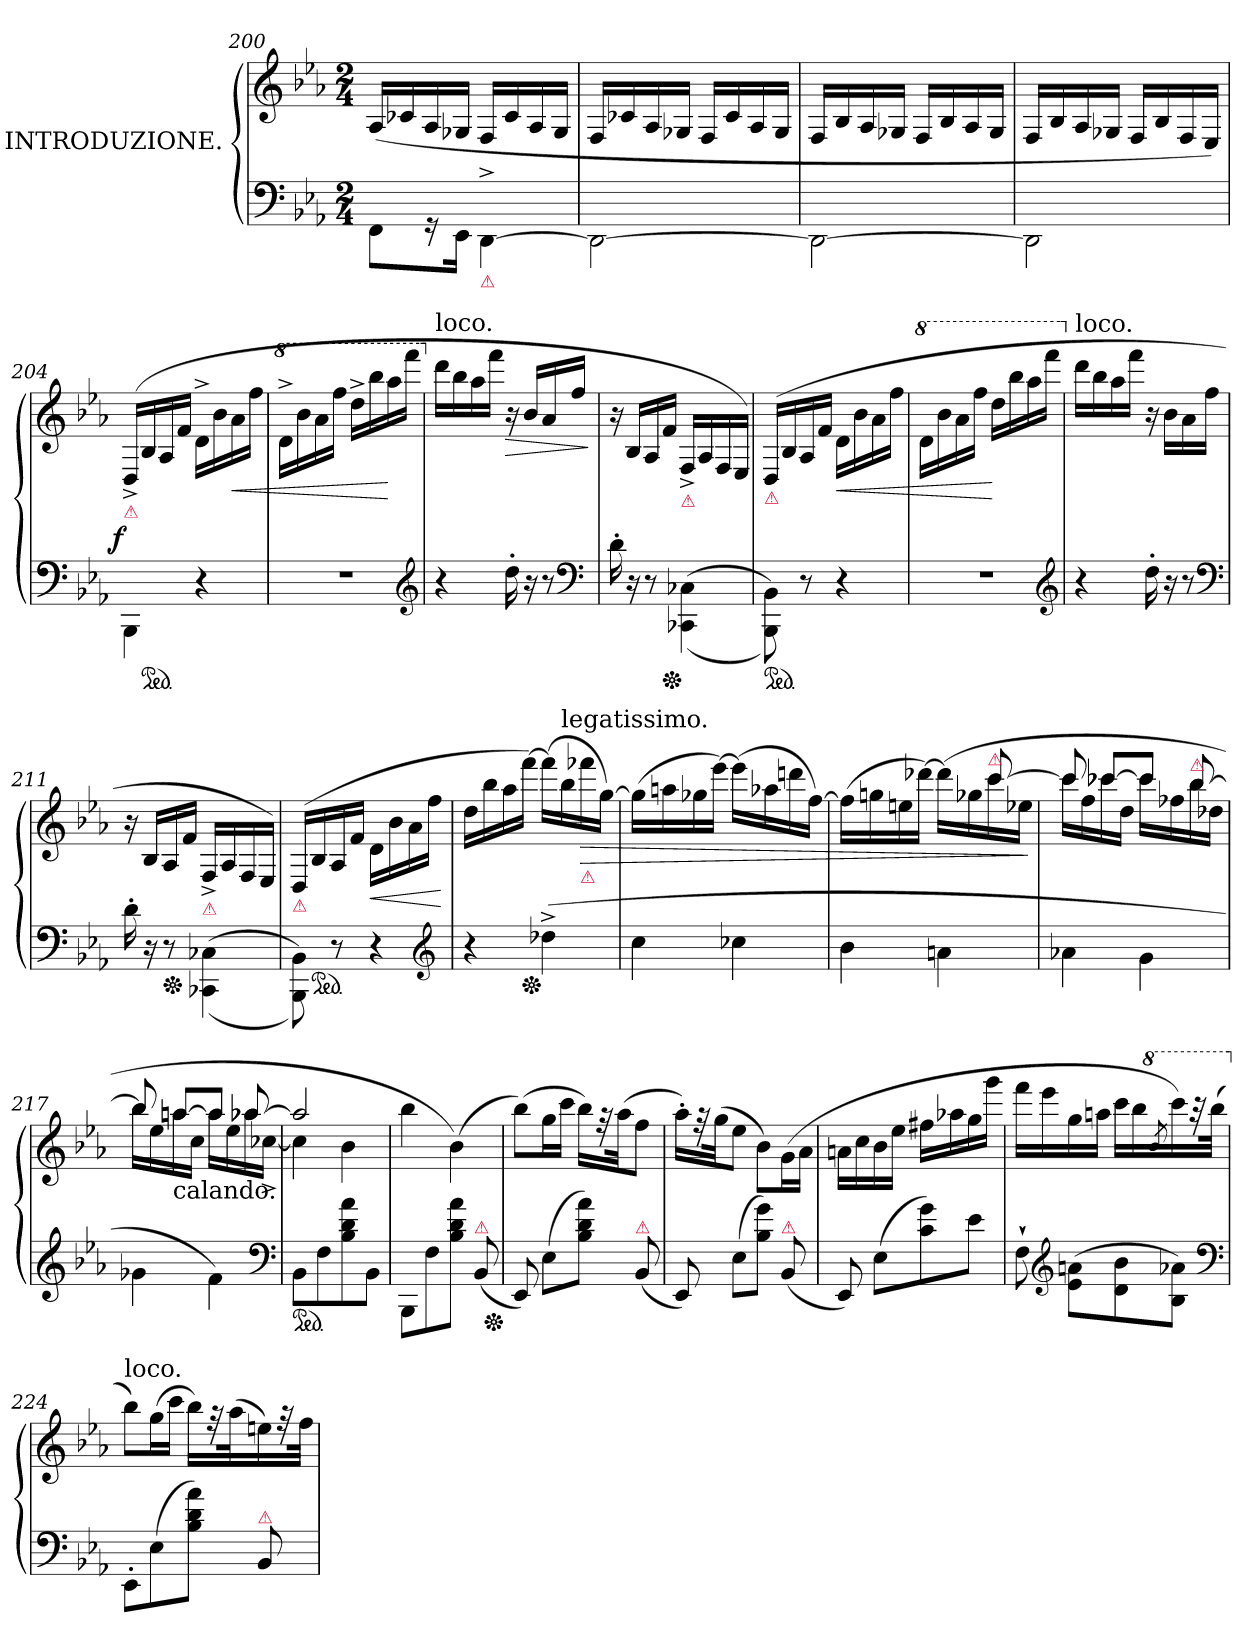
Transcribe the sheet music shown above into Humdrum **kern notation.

**kern	**kern	**dynam
*part1	*part1	*part1
*staff2	*staff1	*staff1/2
*I"INTRODUZIONE.	*	*
*clefF4	*clefG2	*
*k[b-e-a-]	*k[b-e-a-]	*
*M2/4	*M2/4	*
=200	=200	=200
8FF\L	(>16A-/LL	.
.	16c-X	.
16r	16A-/	.
16EE-Jk	16G-XJJ	.
!LO:TX:b:color=crimson:t=⚠	!	!
[<4DD^<\	16F/LL	.
.	16c-/	.
.	16A-/	.
.	16G-/JJ	.
=201	=201	=201
2DD\_<	16F/LL	.
.	16c-X	.
.	16A-/	.
.	16G-XJJ	.
.	16F/LL	.
.	16c-/	.
.	16A-/	.
.	16G-/JJ	.
=202	=202	=202
2DD\_	16F/LL	.
.	16B-/	.
.	16A-/	.
.	16G-XJJ	.
.	16F/LL	.
.	16B-/	.
.	16A-/	.
.	16G-/JJ	.
=203	=203	=203
2DD\]	16F/LL	.
.	16B-/	.
.	16A-/	.
.	16G-XJJ	.
.	16F/LL	.
.	16B-/	.
.	16F/	.
.	16E-/JJ)	.
=204	=204	=204
!	!LO:TX:b:color=crimson:t=⚠	!
!	!	!LO:DY:rj
4BBB-\	(>16D^>/LL	f
*ped	*	*
.	16B-/	.
.	16A-/	.
.	16f\JJ	.
4r	16d^<\LL	.
.	16b-	.
!	!	!LO:HP:b
.	16a-	<
.	16ffJJ	.
=205	=205	=205
*	*8va	*
2rF	16dd^>\LL	.
.	16bb-	.
.	16aa-	.
.	16fffJJ	.
.	16ddd^<\LL	.
.	16bbb-	.
.	16aaa-	[
.	16ffffJJ	.
*clefG2	*	*
=206	=206	=206
*	*X8va	*
!	!LO:TX:a:t=loco.	!
4r	16dddLL	.
.	16bb-	.
.	16aa-	.
.	16fffJJ	.
!	!	!LO:HP:b
16dd'>	16r	>
16r	16b-/LL	.
8r	16a-	.
.	16ffJJ	.
*clefF4	*	*
.	.	]
=207	=207	=207
16d'>	16r	.
16r	16B-/LL	.
8r	16A-/	.
*Xped	*	*
.	16f/JJ	.
!	!LO:TX:b:color=crimson:t=⚠	!
(<(<4CC-X\ 4C-X\	16F^>/LL	.
.	16A-/	.
.	16F/	.
.	16E-/JJ)	.
=208	=208	=208
!	!LO:TX:b:color=crimson:t=⚠	!
*ped	*	*
8BBB-\ 8BB-\))	(>16D/LL	.
.	16B-/	.
8r	16A-/	.
.	16f\JJ	.
!	!	!LO:HP:b
4r	16d\LL	<
.	16b-	.
.	16a-	.
.	16ffJJ	.
=209	=209	=209
*	*8va	*
2rF	16dd\LL	.
.	16bb-	.
.	16aa-	.
.	16fffJJ	.
.	16dddLL	[
.	16bbb-	.
.	16aaa-	.
.	16ffffJJ	.
*clefG2	*	*
=210	=210	=210
*	*X8va	*
!	!LO:TX:a:t=loco.	!
4r	16dddLL	.
.	16bb-	.
.	16aa-	.
.	16fffJJ	.
16dd'>	16r	.
16r	16b-LL	.
8r	16a-	.
.	16ffJJ	.
*clefF4	*	*
=211	=211	=211
16d'>	16r	.
16r	16B-/LL	.
*Xped	*	*
8r	16A-/	.
.	16f/JJ	.
!	!LO:TX:b:color=crimson:t=⚠	!
(<(<4CC-X\ 4C-X\	16F^>/LL	.
.	16A-/	.
.	16F/	.
.	16E-/JJ)	.
=212	=212	=212
!	!LO:TX:b:color=crimson:t=⚠	!
8BBB-\ 8BB-\))	(>16D/LL	.
*ped	*	*
.	16B-/	.
8r	16A-/	.
.	16f\JJ	.
!	!	!LO:HP:b
4r	16d\LL	<
.	16b-	.
.	16a-	.
.	16ffJJ	.
*clefG2	*	*
.	.	[
=213	=213	=213
4r	16ddLL	.
.	16bb-	.
.	16aa-	.
*Xped	*	*
.	[16fffJJ)	.
(>4dd-X^>	(>16fffLL]	.
!	!LO:TX:a:t=legatissimo.	!
.	16bb-	.
!	!LO:TX:b:color=crimson:t=⚠	!
!	!	!LO:HP:b
.	16fff-X	>
.	[16ggJJ)	.
=214	=214	=214
4cc	(>16ggLL]	.
.	16aan	.
.	16gg-X	.
.	[16eee-JJ)	.
4cc-X	(>16eee-LL]	.
.	16aa-X	.
.	16dddn	.
.	[16ffJJ)	.
=215	=215	=215
*	*^	*
4b-	4.ryy	(>16ffLL]	.
.	.	16ggn	.
.	.	16een	.
.	.	[16ddd-XJJ)	.
4an\	.	(>16ddd-LL]	.
.	.	16gg-X	.
!	!LO:TX:a:color=crimson:t=⚠	!	!
.	[8ccc	16ccc	.
.	.	16ee-XJJ	.
*	*v	*v	*
.	.	]
=216	=216	=216
*	*^	*
4a-X\	8ccc]	16cccLL	.
.	.	16ff	.
.	[8ccc-XL	16ccc-X	.
.	.	16ddJJ	.
4g\	8ccc-J]	16ccc-LL	.
.	.	16ff-X	.
!	!LO:TX:a:color=crimson:t=⚠	!	!
.	[8bb-	16bb-	.
.	.	16dd-XJJ	.
=217	=217	=217	=217
4g-X\	8bb-	16bb-LL]	.
.	.	16ee-	.
!	!LO:TX:b:t=calando.	!	!
.	[8aanL	16aan	.
.	.	16ccJJ	.
4f\)	8aaJ]	16aaLL	.
.	.	16ee-	.
.	[8aa-X	16aa-X	.
.	.	[16cc-X^>JJ	.
*clefF4	*	*	*
=218	=218	=218	=218
*ped	*	*	*
8BB-L	2aa-]	4cc-]	.
8F	.	.	.
8B- 8d 8a-	.	4b-	.
8BB-J	.	.	.
*	*v	*v	*
=219	=219	=219
8BBB-L	4bb-	.
8F	.	.
8B- 8d 8a-J	(>4b-)	.
!LO:TX:a:color=crimson:t=⚠	!	!
(<8BB-	.	.
*Xped	*	*
=220	=220	=220
8EE-)	(>8bb-L)	.
(>8E-L	16ggL	.
.	16cccJJ	.
8B- 8d 8a-J)	16bb-LL)	.
.	32rff	.
.	(32aa-JK	.
!LO:TX:a:color=crimson:t=⚠	!	!
(<8BB-	8ffJ	.
=221	=221	=221
8EE-)	16aa-'>LL)	.
.	32rff	.
.	(32ggJK	.
(>8E-L	8ee-J	.
8B- 8gJ)	8b-\L)	.
!LO:TX:a:color=crimson:t=⚠	!	!
(<8BB-	(>16gL	.
.	16a-JJ	.
=222	=222	=222
8EE-)	16anLL	.
.	16cc	.
(>8E-L	16b-	.
.	16ee-JJ	.
8c 8g)	16ff#XLL	.
.	16aa-X	.
8e-J	16gg	.
.	16gggJJ	.
=223	=223	=223
8F`>	16fffLL	.
.	16eee-	.
*clefG2	*	*
(>8e-\ 8an\L	16gg	.
.	16aanJJ	.
8d 8b-	16cccLL	.
.	16bb-	.
*	*8va	*
.	8qbb-/	.
8B- 8a-XJ)	16cccc)	.
.	32r	.
.	(>32bbb-JJk	.
*clefF4	*	*
=224	=224	=224
*	*X8va	*
!	!LO:TX:a:t=loco.	!
8EE-'>L	8bb-L)	.
(>8E-	(>16ggL	.
.	16cccJJ	.
8B- 8d 8a-J)	16bb-LL)	.
.	32rff	.
.	(>32aa-K	.
!LO:TX:a:color=crimson:t=⚠	!	!
8BB-/	16een)	.
.	32rff	.
.	32ffJJk	.
=	=	=
*-	*-	*-
